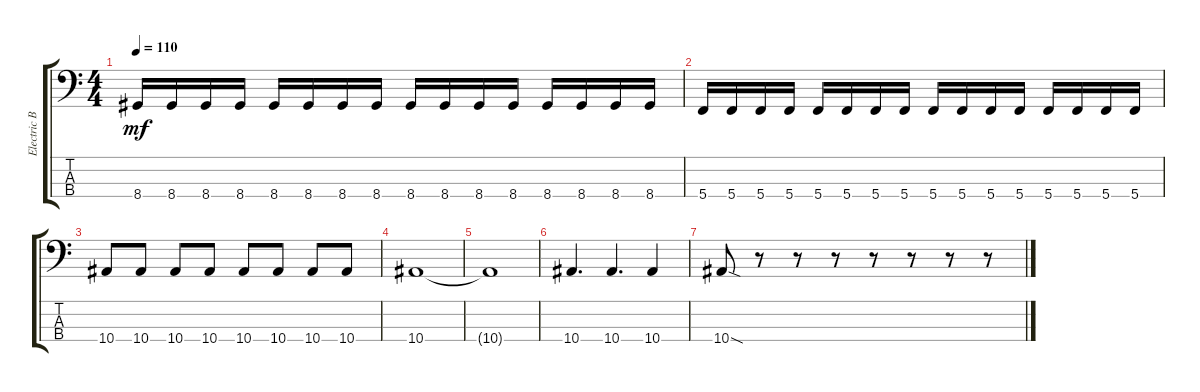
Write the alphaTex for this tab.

\track ("Electric Bass" "Electric B") {instrument electricbassfinger}
\staff {score tabs}
\tuning (F2 C2 G1 C1) {hide}
\ts (4 4)
\tempo 110
\clef f4
\ks c
8.4.16{dy mf} 8.4.16 8.4.16 8.4.16 8.4.16 8.4.16 8.4.16 8.4.16 8.4.16 8.4.16 8.4.16 8.4.16 8.4.16 8.4.16 8.4.16 8.4.16 |
5.4.16 5.4.16 5.4.16 5.4.16 5.4.16 5.4.16 5.4.16 5.4.16 5.4.16 5.4.16 5.4.16 5.4.16 5.4.16 5.4.16 5.4.16 5.4.16 |
10.4.8 10.4.8 10.4.8 10.4.8 10.4.8 10.4.8 10.4.8 10.4.8 |
10.4.1 |
10.4{t}.1 |
10.4.4{d} 10.4.4{d} 10.4.4 |
10.4{sod}.8 r.8 r.8 r.8 r.8 r.8 r.8 r.8
